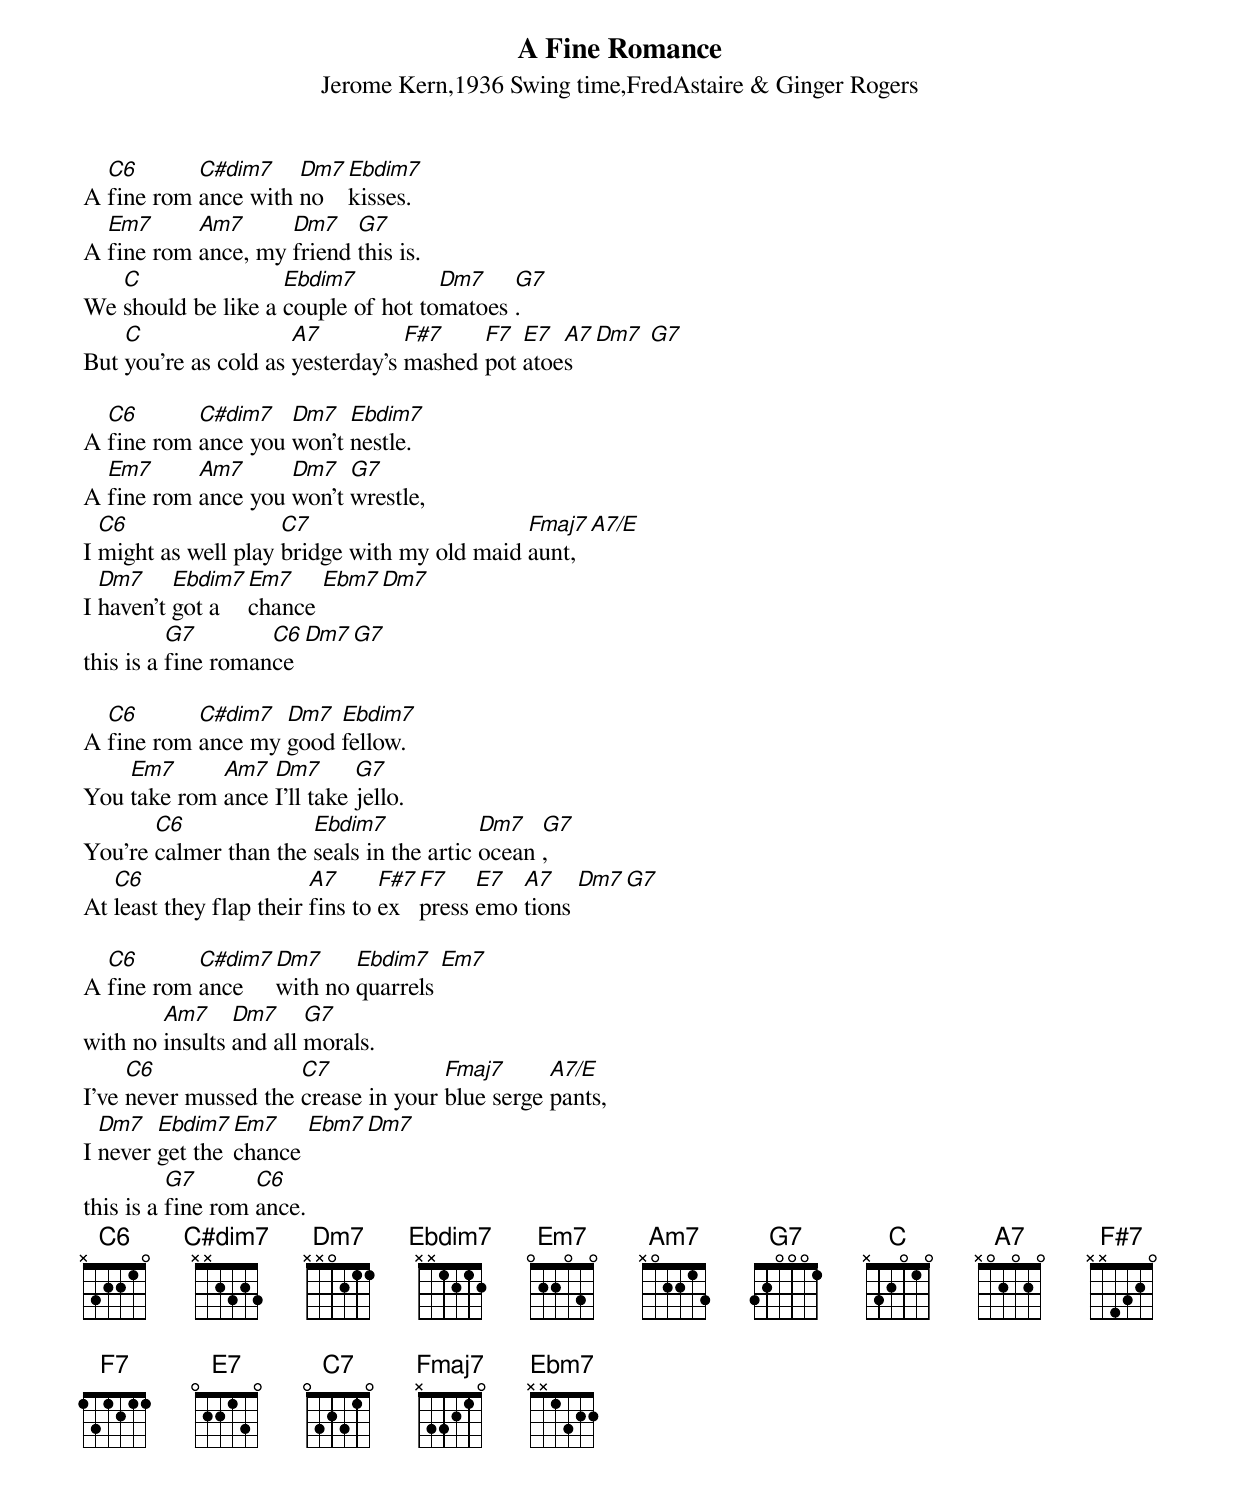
{title: A Fine Romance}
{subtitle: Jerome Kern,1936 Swing time,FredAstaire & Ginger Rogers}

A [C6]fine rom [C#dim7]ance with [Dm7]no [Ebdim7]kisses.
A [Em7]fine rom [Am7]ance, my [Dm7]friend [G7]this is.
We [C]should be like a [Ebdim7]couple of hot to[Dm7]matoes [G7].
But [C]you're as cold as [A7]yesterday's [F#7]mashed [F7]pot [E7]atoe[A7]s [Dm7] [G7]

A [C6]fine rom [C#dim7]ance you [Dm7]won't [Ebdim7]nestle.
A [Em7]fine rom [Am7]ance you [Dm7]won't [G7]wrestle,
I [C6]might as well play [C7]bridge with my old maid [Fmaj7]aunt, [A7/E]
I [Dm7]haven't [Ebdim7]got a [Em7]chance [Ebm7][Dm7]
this is a [G7]fine roman[C6]ce [Dm7][G7]

A [C6]fine rom [C#dim7]ance my [Dm7]good [Ebdim7]fellow.
You [Em7]take rom [Am7]ance [Dm7]I'll take [G7]jello.
You're [C6]calmer than the [Ebdim7]seals in the artic [Dm7]ocean [G7],
At [C6]least they flap their [A7]fins to [F#7]ex [F7]press [E7]emo [A7]tions [Dm7][G7]

A [C6]fine rom [C#dim7]ance [Dm7]with no [Ebdim7]quarrels [Em7]
with no [Am7]insults [Dm7]and all [G7]morals.
I've [C6]never mussed the [C7]crease in your [Fmaj7]blue serge [A7/E]pants,
I [Dm7]never [Ebdim7]get the [Em7]chance [Ebm7][Dm7]
this is a [G7]fine rom [C6]ance.
